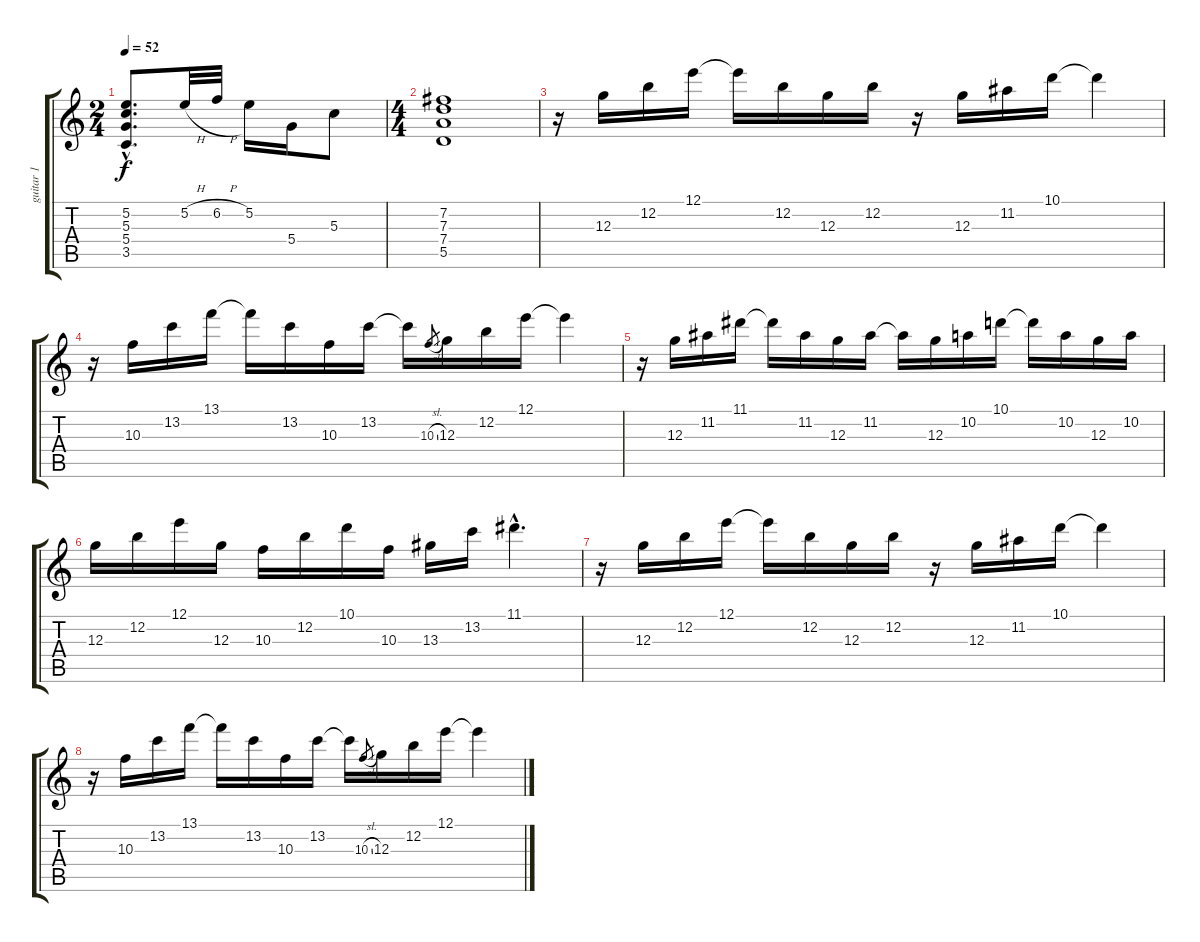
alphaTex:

\track ("guitar 1" "guitar 1") {instrument distortionguitar}
\staff {score tabs}
\tuning (E4 B3 G3 D3 A2 D2) {hide}
\ts (2 4)
\tempo 52
\clef g2
\ks c
(5.2{hac} 5.3{hac} 5.4{hac} 3.5{hac}).8{d dy f} 5.2{h}.32 6.2{h}.32 5.2.16 5.4.16 5.3.8 |
\ts (4 4)
(7.2 7.3 7.4 5.5).1 |
r.16{instrument electricguitarclean} 12.3.16 12.2.16 12.1.16 12.1{t}.16 12.2.16 12.3.16 12.2.16 r.16 12.3.16 11.2.16 10.1.16 10.1{t}.4 |
r.16 10.3.16 13.2.16 13.1.16 13.1{t}.16 13.2.16 10.3.16 13.2.16 13.2{t}.16 10.3{sl}.8{gr} 12.3.16 12.2.16 12.1.16 12.1{t}.4 |
r.16 12.3.16 11.2.16 11.1.16 11.1{t}.16 11.2.16 12.3.16 11.2.16 11.2{t}.16 12.3.16 10.2.16 10.1.16 10.1{t}.16 10.2.16 12.3.16 10.2.16 |
12.3.16 12.2.16 12.1.16 12.3.16 10.3.16 12.2.16 10.1.16 10.3.16 13.3.16 13.2.16 11.1{hac}.4{d} |
r.16 12.3.16 12.2.16 12.1.16 12.1{t}.16 12.2.16 12.3.16 12.2.16 r.16 12.3.16 11.2.16 10.1.16 10.1{t}.4 |
r.16 10.3.16 13.2.16 13.1.16 13.1{t}.16 13.2.16 10.3.16 13.2.16 13.2{t}.16 10.3{sl}.8{gr} 12.3.16 12.2.16 12.1.16 12.1{t}.4
